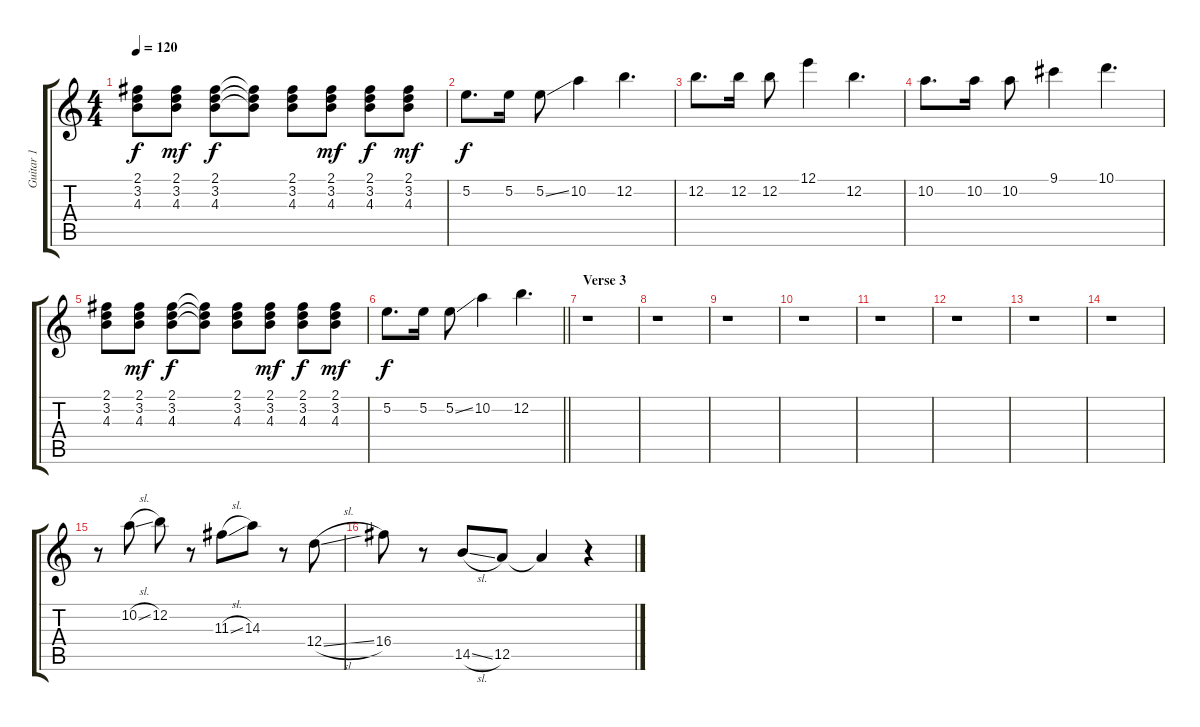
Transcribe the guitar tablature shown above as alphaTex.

\track ("Guitar 1" "Guitar 1") {instrument electricguitarclean}
\staff {score tabs}
\tuning (E4 B3 G3 D3 A2 E2) {hide}
\ts (4 4)
\tempo 120
\clef g2
\ks c
(2.1 3.2 4.3).8{dy f} (2.1 3.2 4.3).8{dy mf} (2.1 3.2 4.3).8{dy f} (2.1{t} 3.2{t} 4.3{t}).8 (2.1 3.2 4.3).8 (2.1 3.2 4.3).8{dy mf} (2.1 3.2 4.3).8{dy f} (2.1 3.2 4.3).8{dy mf} |
5.2.8{d dy f} 5.2.16 5.2{ss}.8 10.2.4 12.2.4{d} |
12.2.8{d} 12.2.16 12.2.8 12.1.4 12.2.4{d} |
10.2.8{d} 10.2.16 10.2.8 9.1.4 10.1.4{d} |
(2.1 3.2 4.3).8 (2.1 3.2 4.3).8{dy mf} (2.1 3.2 4.3).8{dy f} (2.1{t} 3.2{t} 4.3{t}).8 (2.1 3.2 4.3).8 (2.1 3.2 4.3).8{dy mf} (2.1 3.2 4.3).8{dy f} (2.1 3.2 4.3).8{dy mf} |
\barLineRight lightlight
5.2.8{d dy f} 5.2.16 5.2{ss}.8 10.2.4 12.2.4{d} |
\section ("" "Verse 3")
r.1 |
r.1 |
r.1 |
r.1 |
r.1 |
r.1 |
r.1 |
r.1 |
r.8 10.2{sl}.8 12.2.8 r.8 11.3{sl}.8 14.3.8 r.8 12.4{sl}.8 |
16.4.8 r.8 14.5{sl}.8 12.5.8 12.5{t}.4 r.4
